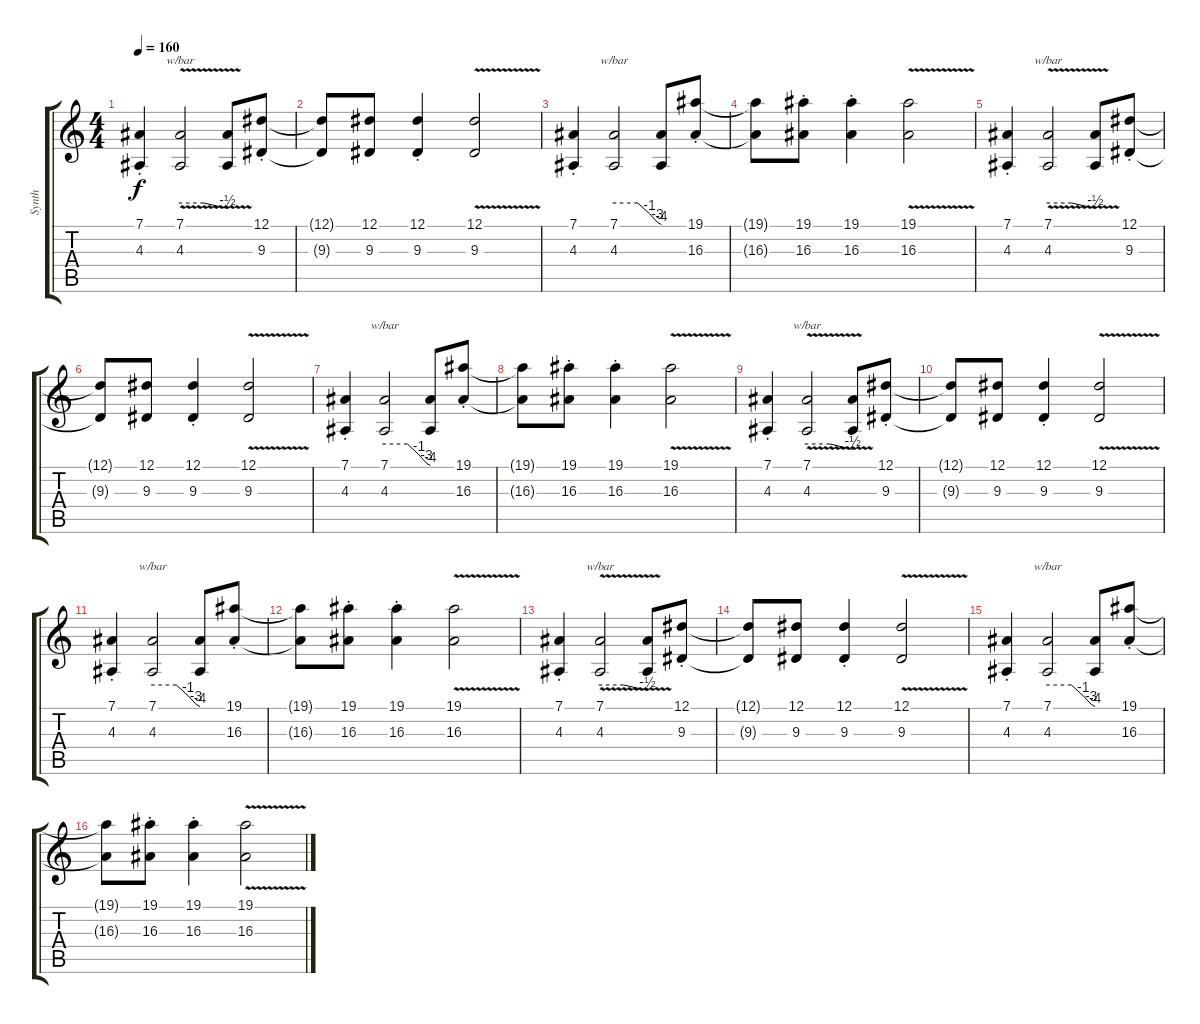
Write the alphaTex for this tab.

\track ("Synth" "Synth") {instrument tremolostrings}
\staff {score tabs}
\tuning (Eb4 Bb3 Gb3 Db3 Ab2 Db2) {hide}
\ts (4 4)
\tempo 160
\clef g2
\ks c
(7.1{st} 4.3{st}).4{dy f} (7.1{v} 4.3{v}).2{tbe (custom default 0 0 30 0 60 -2)} (7.1{t} 4.3{t}).8 (12.1{st} 9.3{st}).8 |
(12.1{t} 9.3{t}).8 (12.1 9.3).8 (12.1{st} 9.3{st}).4 (12.1{v} 9.3{v}).2 |
(7.1{st} 4.3{st}).4 (7.1 4.3).2{tbe (custom default 0 0 30 0 45 -4 55 -12 60 -16)} (7.1{t} 4.3{t}).8 (19.1{st} 16.3{st}).8 |
(19.1{t} 16.3{t}).8 (19.1{st} 16.3{st}).8 (19.1{st} 16.3{st}).4 (19.1{v} 16.3{v}).2 |
(7.1{st} 4.3{st}).4 (7.1{v} 4.3{v}).2{tbe (custom default 0 0 30 0 60 -2)} (7.1{t} 4.3{t}).8 (12.1{st} 9.3{st}).8 |
(12.1{t} 9.3{t}).8 (12.1 9.3).8 (12.1{st} 9.3{st}).4 (12.1{v} 9.3{v}).2 |
(7.1{st} 4.3{st}).4 (7.1 4.3).2{tbe (custom default 0 0 30 0 45 -4 55 -12 60 -16)} (7.1{t} 4.3{t}).8 (19.1{st} 16.3{st}).8 |
(19.1{t} 16.3{t}).8 (19.1{st} 16.3{st}).8 (19.1{st} 16.3{st}).4 (19.1{v} 16.3{v}).2 |
(7.1{st} 4.3{st}).4 (7.1{v} 4.3{v}).2{tbe (custom default 0 0 30 0 60 -2)} (7.1{t} 4.3{t}).8 (12.1{st} 9.3{st}).8 |
(12.1{t} 9.3{t}).8 (12.1 9.3).8 (12.1{st} 9.3{st}).4 (12.1{v} 9.3{v}).2 |
(7.1{st} 4.3{st}).4 (7.1 4.3).2{tbe (custom default 0 0 30 0 45 -4 55 -12 60 -16)} (7.1{t} 4.3{t}).8 (19.1{st} 16.3{st}).8 |
(19.1{t} 16.3{t}).8 (19.1{st} 16.3{st}).8 (19.1{st} 16.3{st}).4 (19.1{v} 16.3{v}).2 |
(7.1{st} 4.3{st}).4 (7.1{v} 4.3{v}).2{tbe (custom default 0 0 30 0 60 -2)} (7.1{t} 4.3{t}).8 (12.1{st} 9.3{st}).8 |
(12.1{t} 9.3{t}).8 (12.1 9.3).8 (12.1{st} 9.3{st}).4 (12.1{v} 9.3{v}).2 |
(7.1{st} 4.3{st}).4 (7.1 4.3).2{tbe (custom default 0 0 30 0 45 -4 55 -12 60 -16)} (7.1{t} 4.3{t}).8 (19.1{st} 16.3{st}).8 |
(19.1{t} 16.3{t}).8 (19.1{st} 16.3{st}).8 (19.1{st} 16.3{st}).4 (19.1{v} 16.3{v}).2
